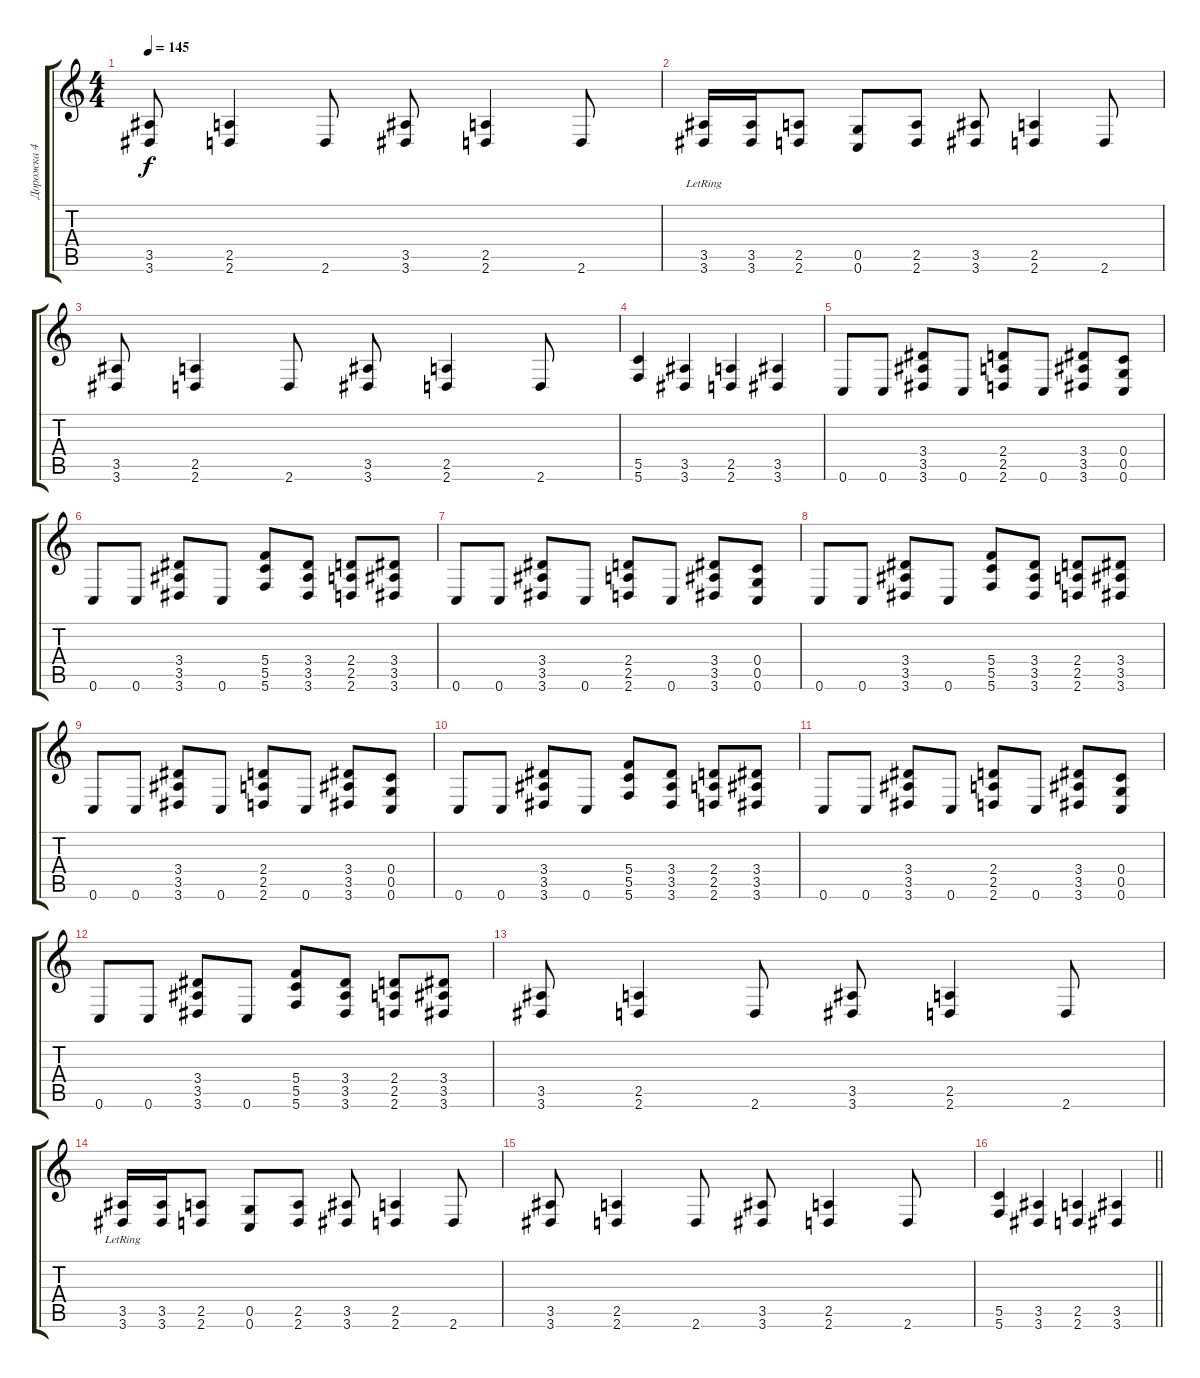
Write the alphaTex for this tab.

\track ("Дорожка 4" "Дорожка 4") {instrument distortionguitar}
\staff {score tabs}
\tuning (D4 A3 F3 C3 G2 C2) {hide}
\ts (4 4)
\tempo 145
\clef g2
\ks c
(3.5 3.6).8{dy f} (2.5 2.6).4 2.6.8 (3.5 3.6).8 (2.5 2.6).4 2.6.8 |
(3.5{lr} 3.6{lr}).16 (3.5 3.6).16 (2.5 2.6).8 (0.5 0.6).8 (2.5 2.6).8 (3.5 3.6).8 (2.5 2.6).4 2.6.8 |
(3.5 3.6).8 (2.5 2.6).4 2.6.8 (3.5 3.6).8 (2.5 2.6).4 2.6.8 |
(5.5 5.6).4 (3.5 3.6).4 (2.5 2.6).4 (3.5 3.6).4 |
0.6.8 0.6.8 (3.4 3.5 3.6).8 0.6.8 (2.4 2.5 2.6).8 0.6.8 (3.4 3.5 3.6).8 (0.4 0.5 0.6).8 |
0.6.8 0.6.8 (3.4 3.5 3.6).8 0.6.8 (5.4 5.5 5.6).8 (3.4 3.5 3.6).8 (2.4 2.5 2.6).8 (3.4 3.5 3.6).8 |
0.6.8 0.6.8 (3.4 3.5 3.6).8 0.6.8 (2.4 2.5 2.6).8 0.6.8 (3.4 3.5 3.6).8 (0.4 0.5 0.6).8 |
0.6.8 0.6.8 (3.4 3.5 3.6).8 0.6.8 (5.4 5.5 5.6).8 (3.4 3.5 3.6).8 (2.4 2.5 2.6).8 (3.4 3.5 3.6).8 |
0.6.8 0.6.8 (3.4 3.5 3.6).8 0.6.8 (2.4 2.5 2.6).8 0.6.8 (3.4 3.5 3.6).8 (0.4 0.5 0.6).8 |
0.6.8 0.6.8 (3.4 3.5 3.6).8 0.6.8 (5.4 5.5 5.6).8 (3.4 3.5 3.6).8 (2.4 2.5 2.6).8 (3.4 3.5 3.6).8 |
0.6.8 0.6.8 (3.4 3.5 3.6).8 0.6.8 (2.4 2.5 2.6).8 0.6.8 (3.4 3.5 3.6).8 (0.4 0.5 0.6).8 |
0.6.8 0.6.8 (3.4 3.5 3.6).8 0.6.8 (5.4 5.5 5.6).8 (3.4 3.5 3.6).8 (2.4 2.5 2.6).8 (3.4 3.5 3.6).8 |
(3.5 3.6).8 (2.5 2.6).4 2.6.8 (3.5 3.6).8 (2.5 2.6).4 2.6.8 |
(3.5{lr} 3.6{lr}).16 (3.5 3.6).16 (2.5 2.6).8 (0.5 0.6).8 (2.5 2.6).8 (3.5 3.6).8 (2.5 2.6).4 2.6.8 |
(3.5 3.6).8 (2.5 2.6).4 2.6.8 (3.5 3.6).8 (2.5 2.6).4 2.6.8 |
\barLineRight lightlight
(5.5 5.6).4 (3.5 3.6).4 (2.5 2.6).4 (3.5 3.6).4
